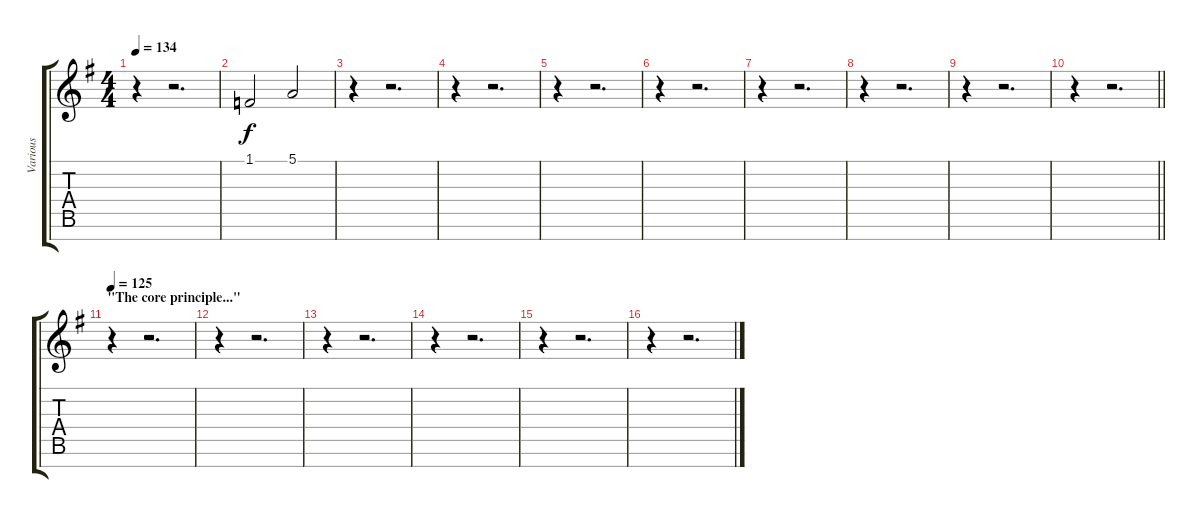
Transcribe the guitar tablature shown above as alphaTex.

\track ("Various" "Various") {instrument flute}
\staff {score tabs}
\tuning (E4 B3 G3 D3 A2 E2 B1) {hide}
\ts (4 4)
\tempo 134
\clef g2
\ks g
r.4{dy f} r.2{d} |
1.1.2 5.1.2 |
r.4 r.2{d} |
r.4 r.2{d} |
r.4 r.2{d} |
r.4 r.2{d} |
r.4 r.2{d} |
r.4 r.2{d} |
r.4 r.2{d} |
\barLineRight lightlight
r.4 r.2{d} |
\section ("" "\"The core principle...\"")
\tempo 125
r.4 r.2{d} |
r.4 r.2{d} |
r.4 r.2{d} |
r.4 r.2{d} |
r.4 r.2{d} |
r.4 r.2{d}
